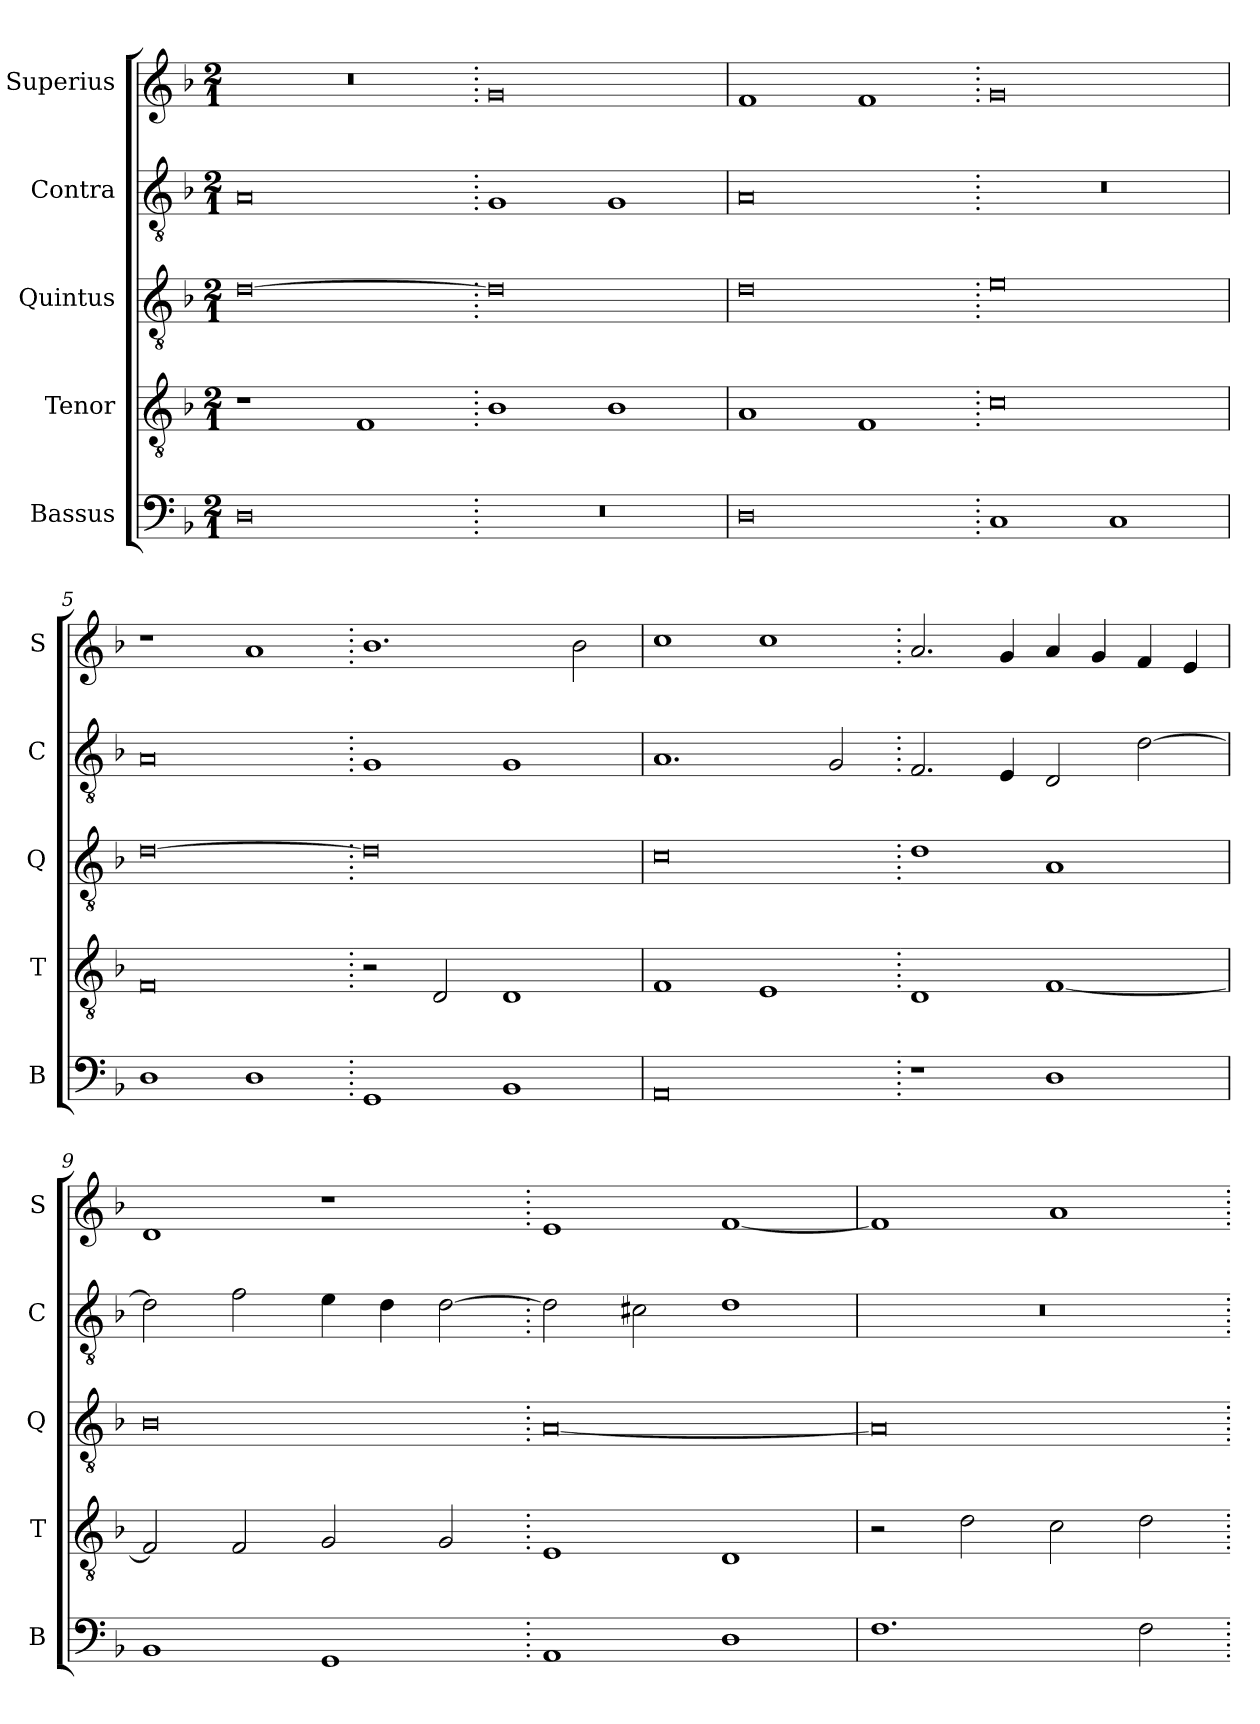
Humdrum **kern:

**kern	**kern	**kern	**kern	**kern
*part5	*part4	*part3	*part2	*part1
*staff5	*staff4	*staff3	*staff2	*staff1
*I"Bassus	*I"Tenor	*I"Quintus	*I"Contra	*I"Superius
*I'B	*I'T	*I'Q	*I'C	*I'S
*clefF4	*clefGv2	*clefGv2	*clefGv2	*clefG2
*k[b-]	*k[b-]	*k[b-]	*k[b-]	*k[b-]
*M2/1	*M2/1	*M2/1	*M2/1	*M2/1
=1	=1	=1	=1	=1
0D	1r	[0d	0A	0r
.	1F	.	.	.
=2.	=2.	=2.	=2.	=2.
0r	1B-	0d]	1G	0g
.	1B-	.	1G	.
=3	=3	=3	=3	=3
0D	1A	0d	0A	1f
.	1F	.	.	1f
=4.	=4.	=4.	=4.	=4.
1C	0c	0e	0r	0g
1C	.	.	.	.
=5	=5	=5	=5	=5
1D	0F	[0d	0A	1r
1D	.	.	.	1a
=6.	=6.	=6.	=6.	=6.
1GG	2r	0d]	1G	1.b-
.	2D/	.	.	.
1BB-	1D	.	1G	.
.	.	.	.	2b-\
=7	=7	=7	=7	=7
0AA	1F	0c	1.A	1cc
.	1E	.	.	1cc
.	.	.	2G/	.
=8.	=8.	=8.	=8.	=8.
1r	1D	1d	2.F/	2.a/
.	.	.	4E/	4g/
1D	[1F	1A	2D/	4a/
.	.	.	.	4g/
.	.	.	[2d\	4f/
.	.	.	.	4e/
=9	=9	=9	=9	=9
1BB-	2F/]	0B-	2d\]	1d
.	2F/	.	2f\	.
1GG	2G/	.	4e\	1r
.	.	.	4d\	.
.	2G/	.	[2d\	.
=10.	=10.	=10.	=10.	=10.
1AA	1E	[0A	2d\]	1e
.	.	.	2c#X\	.
1D	1D	.	1d	[1f
=11	=11	=11	=11	=11
1.F	2r	0A]	0r	1f]
.	2d\	.	.	.
.	2c\	.	.	1a
2F\	2d\	.	.	.
=.	=.	=.	=.	=.
*-	*-	*-	*-	*-
